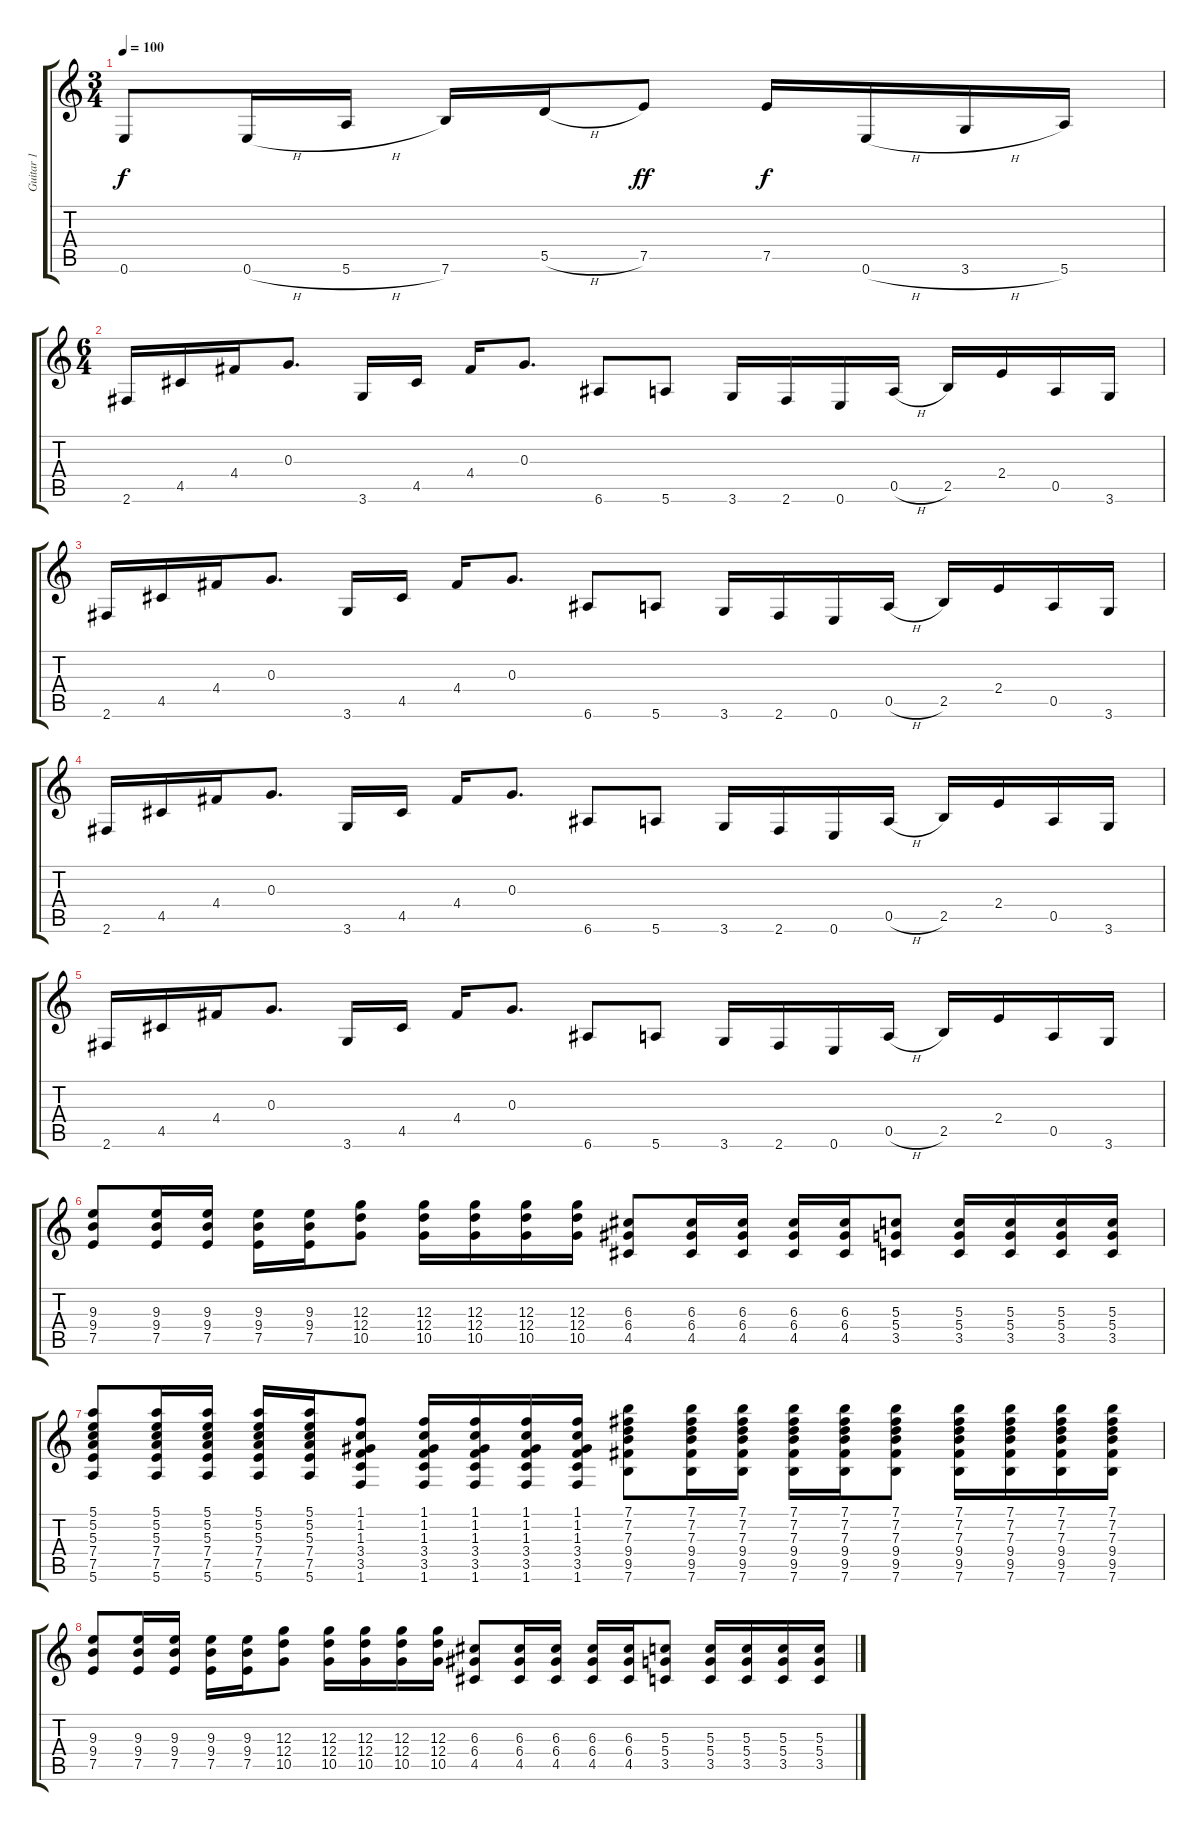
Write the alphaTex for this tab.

\track ("Guitar 1" "Guitar 1") {instrument distortionguitar}
\staff {score tabs}
\tuning (E4 B3 G3 D3 A2 E2) {hide}
\ts (3 4)
\tempo 100
\clef g2
\ks c
0.6.8{dy f} 0.6{h}.16 5.6{h}.16 7.6.16 5.5{h}.16 7.5.8{dy ff} 7.5.16{dy f} 0.6{h}.16 3.6{h}.16 5.6.16 |
\ts (6 4)
2.6.16 4.5.16 4.4.16 0.3.8{d} 3.6.16 4.5.16 4.4.16 0.3.8{d} 6.6.8 5.6.8 3.6.16 2.6.16 0.6.16 0.5{h}.16 2.5.16 2.4.16 0.5.16 3.6.16 |
2.6.16 4.5.16 4.4.16 0.3.8{d} 3.6.16 4.5.16 4.4.16 0.3.8{d} 6.6.8 5.6.8 3.6.16 2.6.16 0.6.16 0.5{h}.16 2.5.16 2.4.16 0.5.16 3.6.16 |
2.6.16 4.5.16 4.4.16 0.3.8{d} 3.6.16 4.5.16 4.4.16 0.3.8{d} 6.6.8 5.6.8 3.6.16 2.6.16 0.6.16 0.5{h}.16 2.5.16 2.4.16 0.5.16 3.6.16 |
2.6.16 4.5.16 4.4.16 0.3.8{d} 3.6.16 4.5.16 4.4.16 0.3.8{d} 6.6.8 5.6.8 3.6.16 2.6.16 0.6.16 0.5{h}.16 2.5.16 2.4.16 0.5.16 3.6.16 |
(9.3 9.4 7.5).8 (9.3 9.4 7.5).16 (9.3 9.4 7.5).16 (9.3 9.4 7.5).16 (9.3 9.4 7.5).16 (12.3 12.4 10.5).8 (12.3 12.4 10.5).16 (12.3 12.4 10.5).16 (12.3 12.4 10.5).16 (12.3 12.4 10.5).16 (6.3 6.4 4.5).8 (6.3 6.4 4.5).16 (6.3 6.4 4.5).16 (6.3 6.4 4.5).16 (6.3 6.4 4.5).16 (5.3 5.4 3.5).8 (5.3 5.4 3.5).16 (5.3 5.4 3.5).16 (5.3 5.4 3.5).16 (5.3 5.4 3.5).16 |
(5.1 5.2 5.3 7.4 7.5 5.6).8 (5.1 5.2 5.3 7.4 7.5 5.6).16 (5.1 5.2 5.3 7.4 7.5 5.6).16 (5.1 5.2 5.3 7.4 7.5 5.6).16 (5.1 5.2 5.3 7.4 7.5 5.6).16 (1.1 1.2 1.3 3.4 3.5 1.6).8 (1.1 1.2 1.3 3.4 3.5 1.6).16 (1.1 1.2 1.3 3.4 3.5 1.6).16 (1.1 1.2 1.3 3.4 3.5 1.6).16 (1.1 1.2 1.3 3.4 3.5 1.6).16 (7.1 7.2 7.3 9.4 9.5 7.6).8 (7.1 7.2 7.3 9.4 9.5 7.6).16 (7.1 7.2 7.3 9.4 9.5 7.6).16 (7.1 7.2 7.3 9.4 9.5 7.6).16 (7.1 7.2 7.3 9.4 9.5 7.6).16 (7.1 7.2 7.3 9.4 9.5 7.6).8 (7.1 7.2 7.3 9.4 9.5 7.6).16 (7.1 7.2 7.3 9.4 9.5 7.6).16 (7.1 7.2 7.3 9.4 9.5 7.6).16 (7.1 7.2 7.3 9.4 9.5 7.6).16 |
(9.3 9.4 7.5).8 (9.3 9.4 7.5).16 (9.3 9.4 7.5).16 (9.3 9.4 7.5).16 (9.3 9.4 7.5).16 (12.3 12.4 10.5).8 (12.3 12.4 10.5).16 (12.3 12.4 10.5).16 (12.3 12.4 10.5).16 (12.3 12.4 10.5).16 (6.3 6.4 4.5).8 (6.3 6.4 4.5).16 (6.3 6.4 4.5).16 (6.3 6.4 4.5).16 (6.3 6.4 4.5).16 (5.3 5.4 3.5).8 (5.3 5.4 3.5).16 (5.3 5.4 3.5).16 (5.3 5.4 3.5).16 (5.3 5.4 3.5).16
